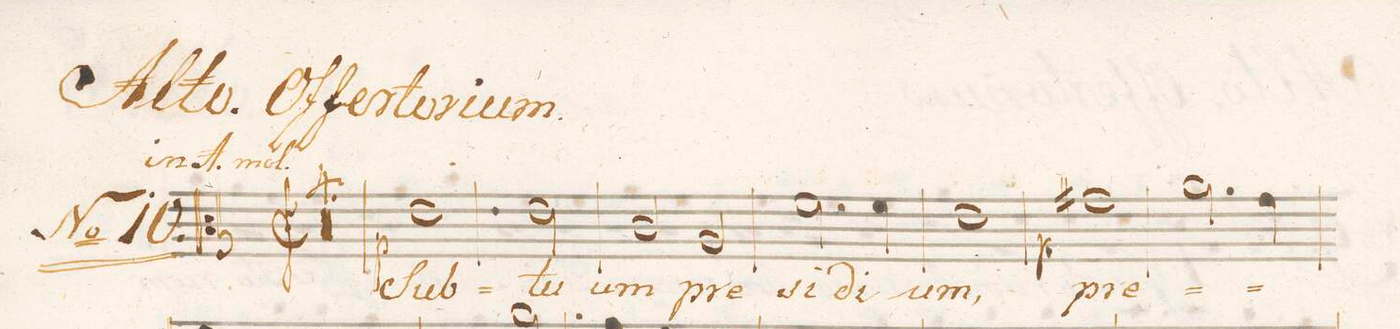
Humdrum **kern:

**kern	**text	**dynam
*I"Alto.	*	*
*clefC3	*	*
*k[]	*	*
*met(c|)	*	*
*M2/2	*	*
*2\right	*	*
00r	.	.
=2	=2	=2
=3	=3	=3
=4	=4	=4
=5	=5	=5
[y1e	Sub	p
=6	=6	=6
2e\]	.	.
2e\	tu-	.
=7	=7	=7
2c/	-um	.
2A/	pre-	.
=8	=8	=8
2.f\	-si-	.
4f\	-di-	.
=9	=9	=9
1e	-um,	.
=10	=10	=10
1g#X	pre-	p
=11	=11	=11
2.a\	.	.
4g\	.	.
=12	=12	=12
*-	*-	*-
